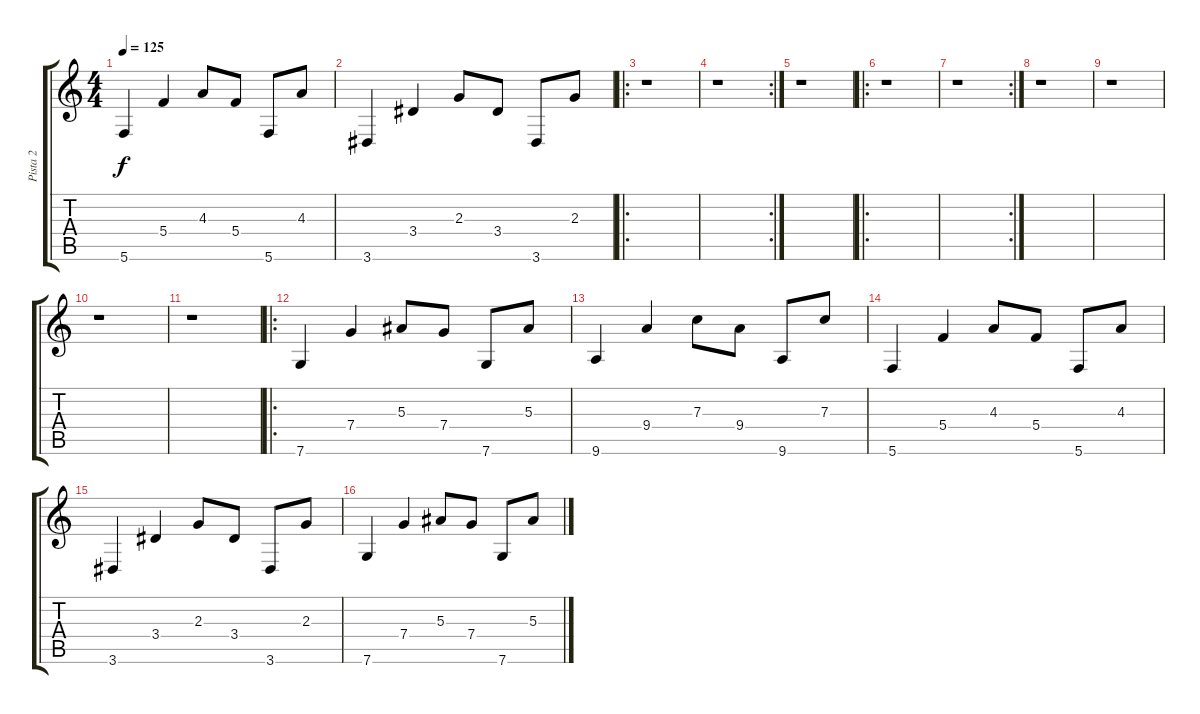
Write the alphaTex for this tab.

\track ("Pista 2" "Pista 2") {instrument electricguitarmuted}
\staff {score tabs}
\tuning (D4 A3 F3 C3 G2 C2) {hide}
\ts (4 4)
\tempo 125
\clef g2
\ks c
5.6.4{dy f} 5.4.4 4.3.8 5.4.8 5.6.8 4.3.8 |
3.6.4 3.4.4 2.3.8 3.4.8 3.6.8 2.3.8 |
\ro
r.1 |
\rc 2
r.1 |
r.1 |
\ro
r.1 |
\rc 2
r.1 |
r.1 |
r.1 |
r.1 |
r.1 |
\ro
7.6.4 7.4.4 5.3.8 7.4.8 7.6.8 5.3.8 |
9.6.4 9.4.4 7.3.8 9.4.8 9.6.8 7.3.8 |
5.6.4 5.4.4 4.3.8 5.4.8 5.6.8 4.3.8 |
3.6.4 3.4.4 2.3.8 3.4.8 3.6.8 2.3.8 |
7.6.4 7.4.4 5.3.8 7.4.8 7.6.8 5.3.8
